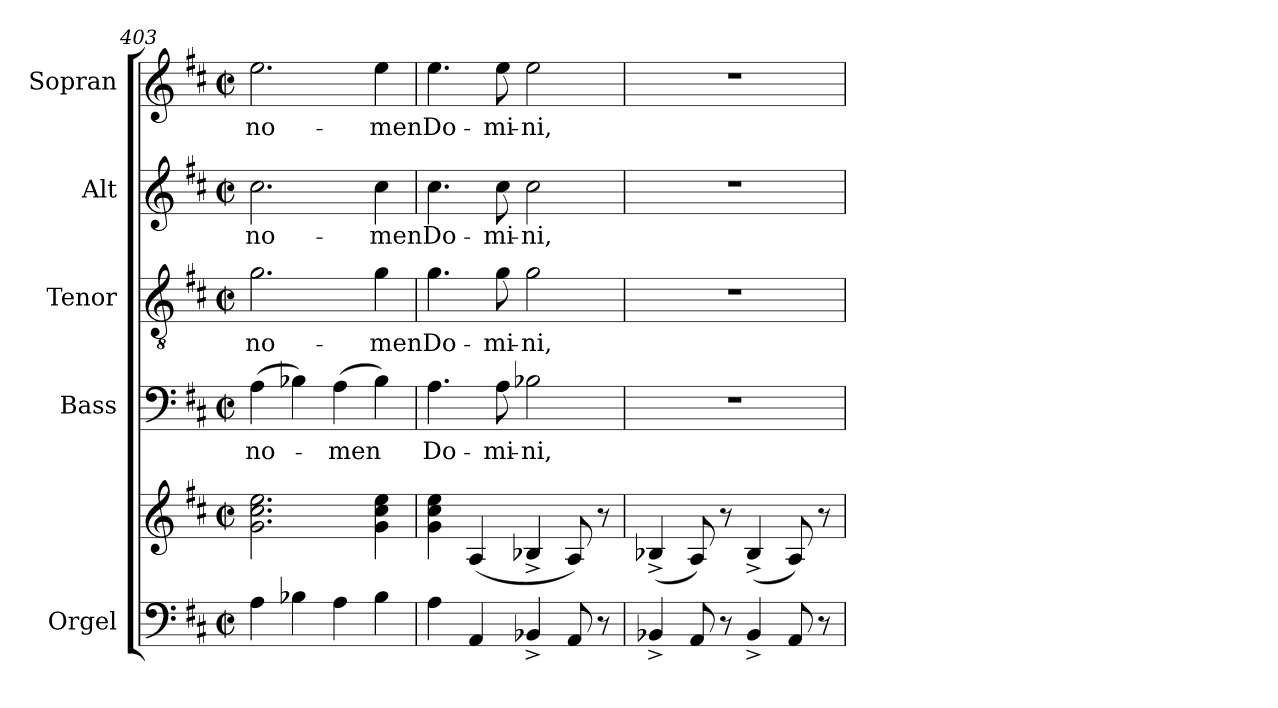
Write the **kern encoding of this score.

**kern	**kern	**kern	**text	**kern	**text	**kern	**text	**kern	**text
*part5	*part5	*part4	*part4	*part3	*part3	*part2	*part2	*part1	*part1
*staff6	*staff5	*staff4	*staff4	*staff3	*staff3	*staff2	*staff2	*staff1	*staff1
*I"Orgel	*	*I"Bass	*	*I"Tenor	*	*I"Alt	*	*I"Sopran	*
*I'Org.	*	*I'B.	*	*I'T.	*	*I'A.	*	*I'S.	*
!!LO:LB:g=z
*clefF4	*clefG2	*clefF4	*	*clefGv2	*	*clefG2	*	*clefG2	*
*k[f#c#]	*k[f#c#]	*k[f#c#]	*	*k[f#c#]	*	*k[f#c#]	*	*k[f#c#]	*
*D:	*D:	*D:	*	*D:	*	*D:	*	*D:	*
*M2/2	*M2/2	*M2/2	*	*M2/2	*	*M2/2	*	*M2/2	*
*met(c|)	*met(c|)	*met(c|)	*	*met(c|)	*	*met(c|)	*	*met(c|)	*
=403	=403	=403	=403	=403	=403	=403	=403	=403	=403
!	!	!	!LO:LY:b	!	!LO:LY:b	!	!LO:LY:b	!	!LO:LY:b
4A\	2.g\ 2.cc#\ 2.ee\	(>4A\	no-	2.g\	no-	2.cc#\	no-	2.ee\	no-
4B-X\	.	4B-X\)	.	.	.	.	.	.	.
!	!	!	!LO:LY:b	!	!	!	!	!	!
4A\	.	(>4A\	-men	.	.	.	.	.	.
!	!	!	!	!	!LO:LY:b	!	!LO:LY:b	!	!LO:LY:b
4B-\	4g\ 4cc#\ 4ee\	4B-\)	.	4g\	-men	4cc#\	-men	4ee\	-men
=404	=404	=404	=404	=404	=404	=404	=404	=404	=404
!	!	!	!LO:LY:b	!	!LO:LY:b	!	!LO:LY:b	!	!LO:LY:b
4A\	4g\ 4cc#\ 4ee\	4.A\	Do-	4.g\	Do-	4.cc#\	Do-	4.ee\	Do-
4AA/	(<4A/	.	.	.	.	.	.	.	.
!	!	!	!LO:LY:b	!	!LO:LY:b	!	!LO:LY:b	!	!LO:LY:b
.	.	8A\	-mi-	8g\	-mi-	8cc#\	-mi-	8ee\	-mi-
!	!	!	!LO:LY:b	!	!LO:LY:b	!	!LO:LY:b	!	!LO:LY:b
4BB-X^</	4B-X^</	2B-X\	-ni,	2g\	-ni,	2cc#\	-ni,	2ee\	-ni,
8AA/	8A/)	.	.	.	.	.	.	.	.
8r	8r	.	.	.	.	.	.	.	.
=405	=405	=405	=405	=405	=405	=405	=405	=405	=405
4BB-X^</	(<4B-X^</	1r	.	1r	.	1r	.	1r	.
8AA/	8A/)	.	.	.	.	.	.	.	.
8r	8r	.	.	.	.	.	.	.	.
4BB-^</	(<4B-^</	.	.	.	.	.	.	.	.
8AA/	8A/)	.	.	.	.	.	.	.	.
8r	8r	.	.	.	.	.	.	.	.
=	=	=	=	=	=	=	=	=	=
*-	*-	*-	*-	*-	*-	*-	*-	*-	*-
